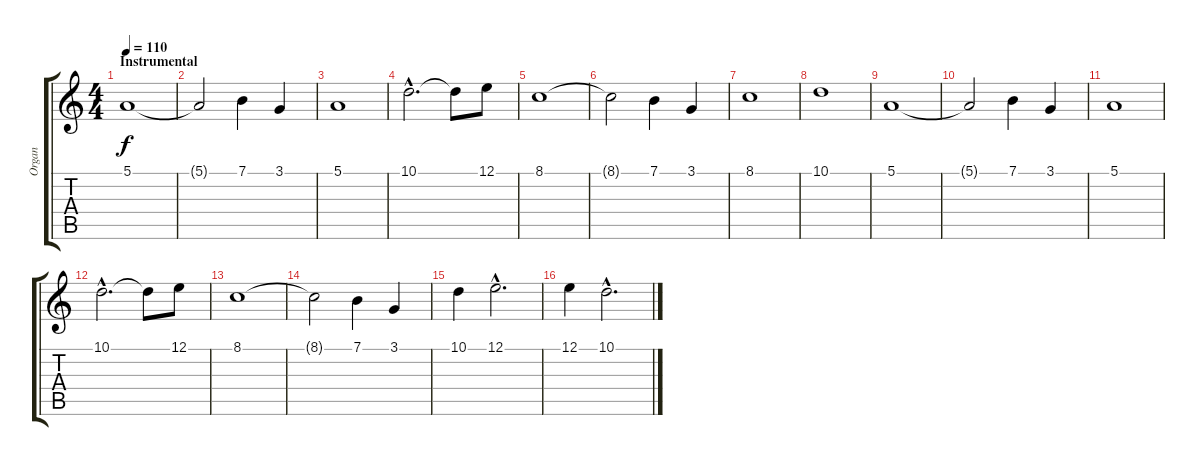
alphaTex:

\track ("Organ" "Organ") {instrument reedorgan}
\staff {score tabs}
\tuning (E4 B3 G3 D3 A2 E2) {hide}
\ts (4 4)
\section ("" "Instrumental")
\tempo 110
\clef g2
\ks c
5.1.1{dy f} |
5.1{t}.2 7.1.4 3.1.4 |
5.1.1 |
10.1{hac}.2{d} 10.1{t}.8 12.1.8 |
8.1.1 |
8.1{t}.2 7.1.4 3.1.4 |
8.1.1 |
10.1.1 |
5.1.1 |
5.1{t}.2 7.1.4 3.1.4 |
5.1.1 |
10.1{hac}.2{d} 10.1{t}.8 12.1.8 |
8.1.1 |
8.1{t}.2 7.1.4 3.1.4 |
10.1.4 12.1{hac}.2{d} |
12.1.4 10.1{hac}.2{d}
